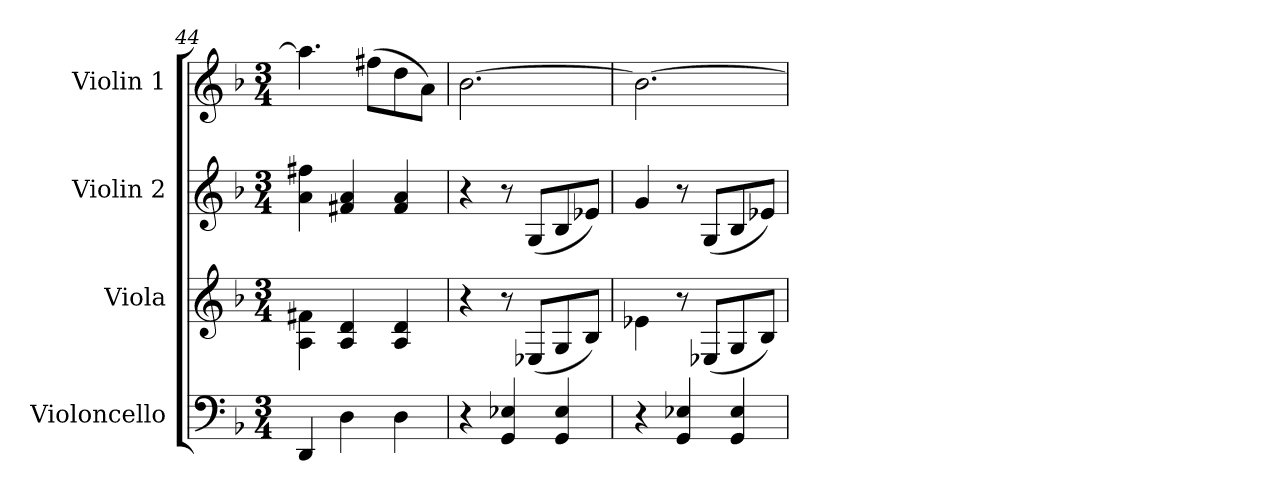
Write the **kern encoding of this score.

**kern	**kern	**kern	**kern
*part4	*part3	*part2	*part1
*staff4	*staff3	*staff2	*staff1
*I"Violoncello	*I"Viola	*I"Violin 2	*I"Violin 1
*I'Vc	*I'Vla	*I'Vln	*I'Vln
!!LO:LB:g=z
*clefF4	*clefG2	*clefG2	*clefG2
*k[b-]	*k[b-]	*k[b-]	*k[b-]
*M3/4	*M3/4	*M3/4	*M3/4
=44	=44	=44	=44
4DD/	4A\ 4f#X\	4a\ 4ff#X\	4.aa\]
4D\	4A/ 4d/	4f#X/ 4a/	.
.	.	.	(8ff#X\L
4D\	4A/ 4d/	4f#/ 4a/	8dd\
.	.	.	8a\J)
=45	=45	=45	=45
4r	4r	4r	[2.b-\
4GG/ 4E-X/	8r	8r	.
.	(8E-X/L	(8G/L	.
4GG/ 4E-/	8G/	8B-/	.
.	8B-/J)	8e-X/J)	.
=46	=46	=46	=46
4r	4e-X\	4g/	2.b-\_
4GG/ 4E-X/	8r	8r	.
.	(8E-X/L	(8G/L	.
4GG/ 4E-/	8G/	8B-/	.
.	8B-/J)	8e-X/J)	.
=	=	=	=
*-	*-	*-	*-
